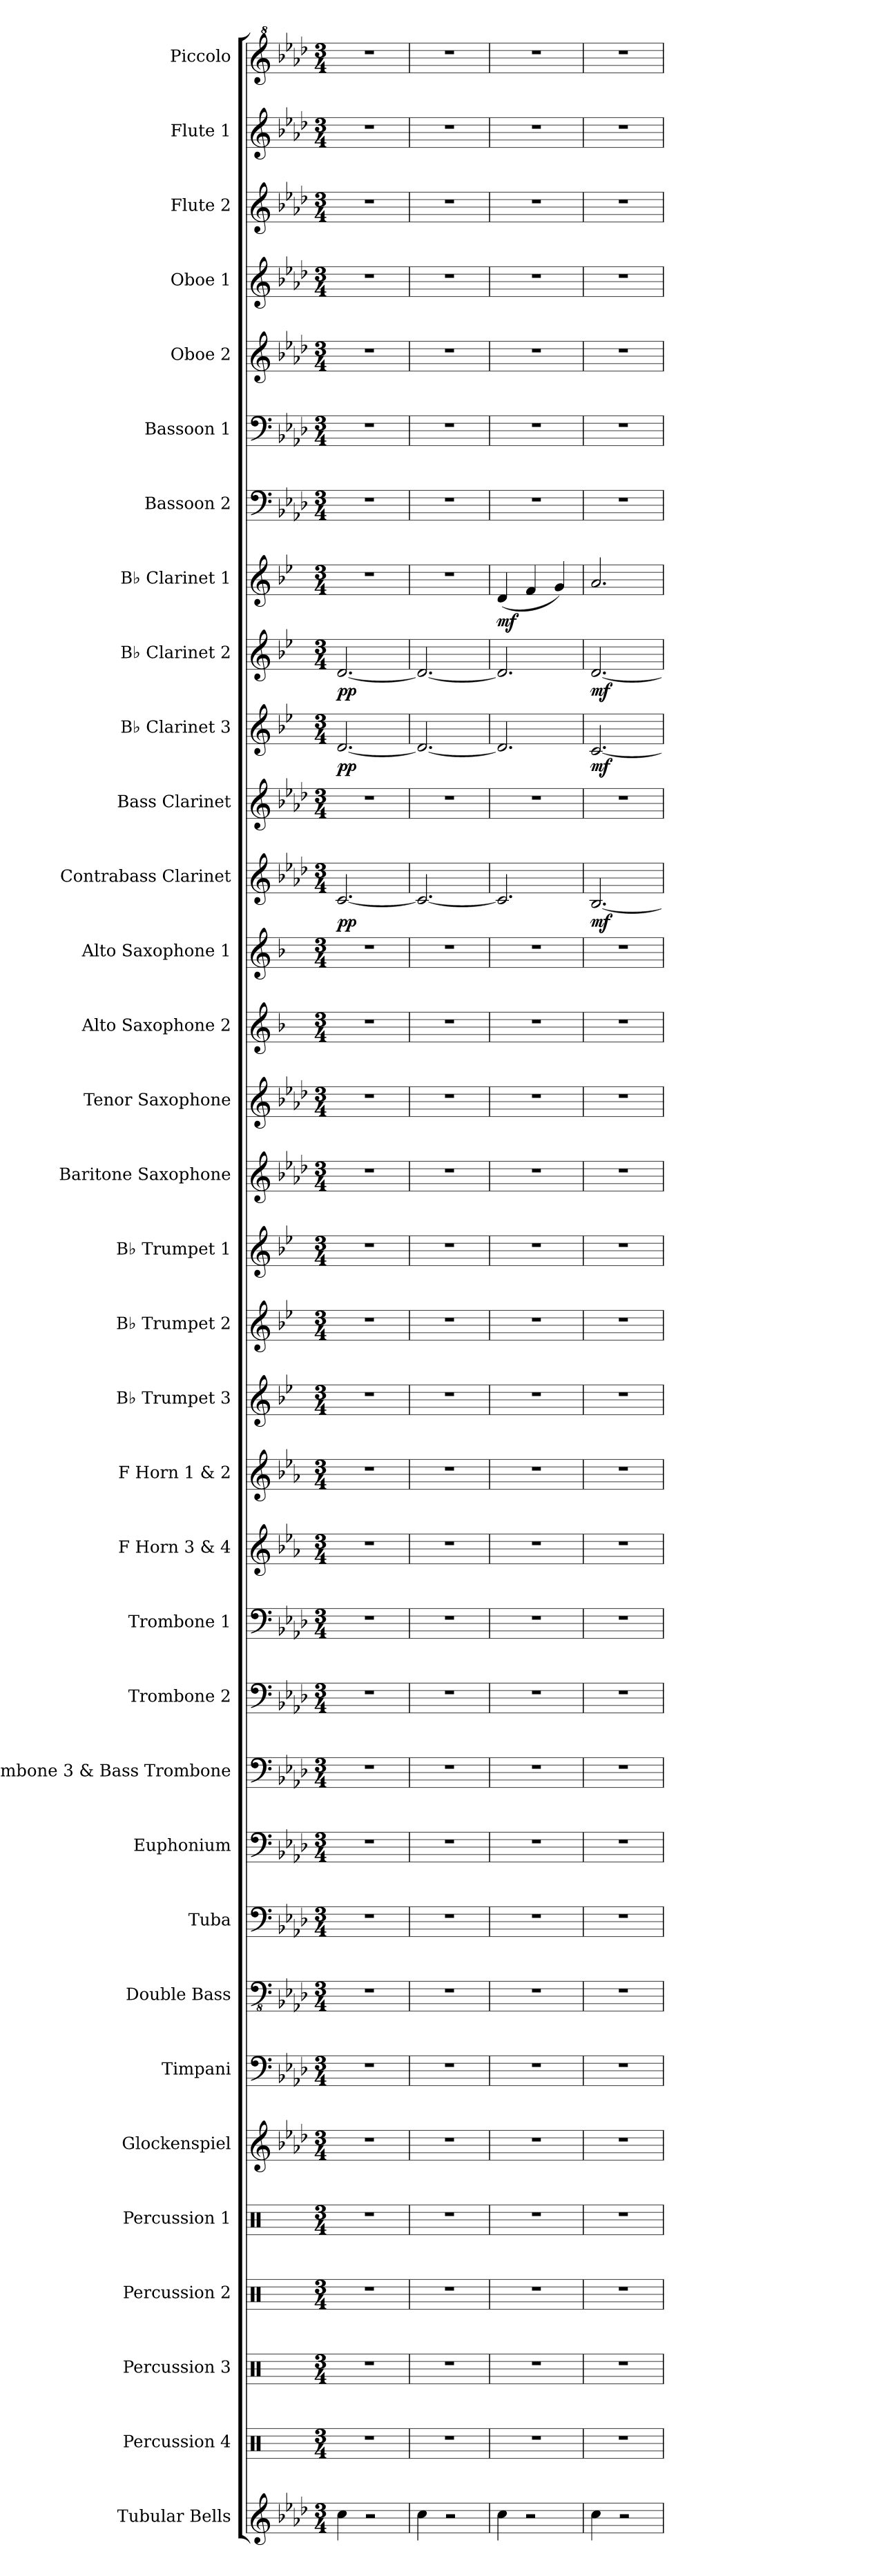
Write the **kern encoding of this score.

**kern	**kern	**kern	**kern	**kern	**kern	**kern	**kern	**kern	**kern	**kern	**kern	**kern	**kern	**kern	**kern	**kern	**kern	**kern	**kern	**kern	**kern	**kern	**dynam	**kern	**kern	**dynam	**kern	**dynam	**kern	**dynam	**kern	**kern	**kern	**kern	**kern	**kern	**kern
*part34	*part33	*part32	*part31	*part30	*part29	*part28	*part27	*part26	*part25	*part24	*part23	*part22	*part21	*part20	*part19	*part18	*part17	*part16	*part15	*part14	*part13	*part12	*part12	*part11	*part10	*part10	*part9	*part9	*part8	*part8	*part7	*part6	*part5	*part4	*part3	*part2	*part1
*staff34	*staff33	*staff32	*staff31	*staff30	*staff29	*staff28	*staff27	*staff26	*staff25	*staff24	*staff23	*staff22	*staff21	*staff20	*staff19	*staff18	*staff17	*staff16	*staff15	*staff14	*staff13	*staff12	*staff12	*staff11	*staff10	*staff10	*staff9	*staff9	*staff8	*staff8	*staff7	*staff6	*staff5	*staff4	*staff3	*staff2	*staff1
*I"Tubular Bells	*I"Percussion 4	*I"Percussion 3	*I"Percussion 2	*I"Percussion 1	*I"Glockenspiel	*I"Timpani	*I"Double Bass	*I"Tuba	*I"Euphonium	*I"Trombone 3 &amp; Bass Trombone	*I"Trombone 2	*I"Trombone 1	*I"F Horn 3 &amp; 4	*I"F Horn 1 &amp; 2	*I"B♭ Trumpet 3	*I"B♭ Trumpet 2	*I"B♭ Trumpet 1	*I"Baritone Saxophone	*I"Tenor Saxophone	*I"Alto Saxophone 2	*I"Alto Saxophone 1	*I"Contrabass Clarinet	*	*I"Bass Clarinet	*I"B♭ Clarinet 3	*	*I"B♭ Clarinet 2	*	*I"B♭ Clarinet 1	*	*I"Bassoon 2	*I"Bassoon 1	*I"Oboe 2	*I"Oboe 1	*I"Flute 2	*I"Flute 1	*I"Piccolo
*I'Tu. Be.	*I'Perc. 4	*I'Perc. 3	*I'Perc. 2	*I'Perc. 1	*I'Glk.	*I'Timp.	*I'Db.	*I'Tba.	*I'Euph.	*I'Tbn. 3 B. Tbn.	*I'Tbn. 2	*I'Tbn. 1	*I'F Hn. 3 4	*I'F Hn. 1 2	*I'B♭ Tpt. 3	*I'B♭ Tpt. 2	*I'B♭ Tpt. 1	*I'Bar. Sax.	*I'T. Sax.	*I'A. Sax. 2	*I'A. Sax. 1	*I'Cb. Cl.	*	*I'B. Cl.	*I'B♭ Cl. 3	*	*I'B♭ Cl. 2	*	*I'B♭ Cl. 1	*	*I'Bsn. 2	*I'Bsn. 1	*I'Ob. 2	*I'Ob. 1	*I'Fl. 2	*I'Fl. 1	*I'Picc.
*clefG2	*clefX	*clefX	*clefX	*clefX	*clefG2	*clefF4	*clefFv4	*clefF4	*clefF4	*clefF4	*clefF4	*clefF4	*clefG2	*clefG2	*clefG2	*clefG2	*clefG2	*clefG2	*clefG2	*clefG2	*clefG2	*clefG2	*	*clefG2	*clefG2	*	*clefG2	*	*clefG2	*	*clefF4	*clefF4	*clefG2	*clefG2	*clefG2	*clefG2	*clefG^2
*	*	*	*	*	*ITrd-14c-24	*	*ITrd7c12	*	*	*	*	*	*ITrd4c7	*ITrd4c7	*ITrd1c2	*ITrd1c2	*ITrd1c2	*ITrd12c21	*ITrd8c14	*ITrd5c9	*ITrd5c9	*ITrd15c26	*	*ITrd8c14	*ITrd1c2	*	*ITrd1c2	*	*ITrd1c2	*	*	*	*	*	*	*	*ITrd-7c-12
*k[b-e-a-d-]	*k[]	*k[]	*k[]	*k[]	*k[b-e-a-d-]	*k[b-e-a-d-]	*k[b-e-a-d-]	*k[b-e-a-d-]	*k[b-e-a-d-]	*k[b-e-a-d-]	*k[b-e-a-d-]	*k[b-e-a-d-]	*k[b-e-a-d-]	*k[b-e-a-d-]	*k[b-e-a-d-]	*k[b-e-a-d-]	*k[b-e-a-d-]	*k[b-e-a-d-]	*k[b-e-a-d-]	*k[b-e-a-d-]	*k[b-e-a-d-]	*k[b-e-a-d-]	*	*k[b-e-a-d-]	*k[b-e-a-d-]	*	*k[b-e-a-d-]	*	*k[b-e-a-d-]	*	*k[b-e-a-d-]	*k[b-e-a-d-]	*k[b-e-a-d-]	*k[b-e-a-d-]	*k[b-e-a-d-]	*k[b-e-a-d-]	*k[b-e-a-d-]
*M3/4	*M3/4	*M3/4	*M3/4	*M3/4	*M3/4	*M3/4	*M3/4	*M3/4	*M3/4	*M3/4	*M3/4	*M3/4	*M3/4	*M3/4	*M3/4	*M3/4	*M3/4	*M3/4	*M3/4	*M3/4	*M3/4	*M3/4	*	*M3/4	*M3/4	*	*M3/4	*	*M3/4	*	*M3/4	*M3/4	*M3/4	*M3/4	*M3/4	*M3/4	*M3/4
*MM56	*MM56	*MM56	*MM56	*MM56	*MM56	*MM56	*MM56	*MM56	*MM56	*MM56	*MM56	*MM56	*MM56	*MM56	*MM56	*MM56	*MM56	*MM56	*MM56	*MM56	*MM56	*MM56	*	*MM56	*MM56	*	*MM56	*	*MM56	*	*MM56	*MM56	*MM56	*MM56	*MM56	*MM56	*MM56
=1	=1	=1	=1	=1	=1	=1	=1	=1	=1	=1	=1	=1	=1	=1	=1	=1	=1	=1	=1	=1	=1	=1	=1	=1	=1	=1	=1	=1	=1	=1	=1	=1	=1	=1	=1	=1	=1
!	!	!	!	!	!	!	!	!	!	!	!	!	!	!	!	!	!	!	!	!	!	!	!LO:DY:b	!	!	!LO:DY:b	!	!LO:DY:b	!	!	!	!	!	!	!	!	!
4cc\	2.r	2.r	2.r	2.r	2.r	2.r	2.r	2.r	2.r	2.r	2.r	2.r	2.r	2.r	2.r	2.r	2.r	2.r	2.r	2.r	2.r	[2.CC/	pp	2.r	[2.c/	pp	[2.c/	pp	2.r	.	2.r	2.r	2.r	2.r	2.r	2.r	2.r
2r	.	.	.	.	.	.	.	.	.	.	.	.	.	.	.	.	.	.	.	.	.	.	.	.	.	.	.	.	.	.	.	.	.	.	.	.	.
=2	=2	=2	=2	=2	=2	=2	=2	=2	=2	=2	=2	=2	=2	=2	=2	=2	=2	=2	=2	=2	=2	=2	=2	=2	=2	=2	=2	=2	=2	=2	=2	=2	=2	=2	=2	=2	=2
4cc\	2.r	2.r	2.r	2.r	2.r	2.r	2.r	2.r	2.r	2.r	2.r	2.r	2.r	2.r	2.r	2.r	2.r	2.r	2.r	2.r	2.r	2.CC/_	.	2.r	2.c/_	.	2.c/_	.	2.r	.	2.r	2.r	2.r	2.r	2.r	2.r	2.r
2r	.	.	.	.	.	.	.	.	.	.	.	.	.	.	.	.	.	.	.	.	.	.	.	.	.	.	.	.	.	.	.	.	.	.	.	.	.
=3	=3	=3	=3	=3	=3	=3	=3	=3	=3	=3	=3	=3	=3	=3	=3	=3	=3	=3	=3	=3	=3	=3	=3	=3	=3	=3	=3	=3	=3	=3	=3	=3	=3	=3	=3	=3	=3
!	!	!	!	!	!	!	!	!	!	!	!	!	!	!	!	!	!	!	!	!	!	!	!	!	!	!	!	!	!	!LO:DY:b	!	!	!	!	!	!	!
4cc\	2.r	2.r	2.r	2.r	2.r	2.r	2.r	2.r	2.r	2.r	2.r	2.r	2.r	2.r	2.r	2.r	2.r	2.r	2.r	2.r	2.r	2.CC/]	.	2.r	2.c/]	.	2.c/]	.	(4c/	mf	2.r	2.r	2.r	2.r	2.r	2.r	2.r
2r	.	.	.	.	.	.	.	.	.	.	.	.	.	.	.	.	.	.	.	.	.	.	.	.	.	.	.	.	4e-/	.	.	.	.	.	.	.	.
.	.	.	.	.	.	.	.	.	.	.	.	.	.	.	.	.	.	.	.	.	.	.	.	.	.	.	.	.	4f/)	.	.	.	.	.	.	.	.
=4	=4	=4	=4	=4	=4	=4	=4	=4	=4	=4	=4	=4	=4	=4	=4	=4	=4	=4	=4	=4	=4	=4	=4	=4	=4	=4	=4	=4	=4	=4	=4	=4	=4	=4	=4	=4	=4
!	!	!	!	!	!	!	!	!	!	!	!	!	!	!	!	!	!	!	!	!	!	!	!LO:DY:b	!	!	!LO:DY:b	!	!LO:DY:b	!	!	!	!	!	!	!	!	!
4cc\	2.r	2.r	2.r	2.r	2.r	2.r	2.r	2.r	2.r	2.r	2.r	2.r	2.r	2.r	2.r	2.r	2.r	2.r	2.r	2.r	2.r	[2.BBB-/	mf	2.r	[2.B-/	mf	[2.c/	mf	2.g/	.	2.r	2.r	2.r	2.r	2.r	2.r	2.r
2r	.	.	.	.	.	.	.	.	.	.	.	.	.	.	.	.	.	.	.	.	.	.	.	.	.	.	.	.	.	.	.	.	.	.	.	.	.
=	=	=	=	=	=	=	=	=	=	=	=	=	=	=	=	=	=	=	=	=	=	=	=	=	=	=	=	=	=	=	=	=	=	=	=	=	=
*-	*-	*-	*-	*-	*-	*-	*-	*-	*-	*-	*-	*-	*-	*-	*-	*-	*-	*-	*-	*-	*-	*-	*-	*-	*-	*-	*-	*-	*-	*-	*-	*-	*-	*-	*-	*-	*-
